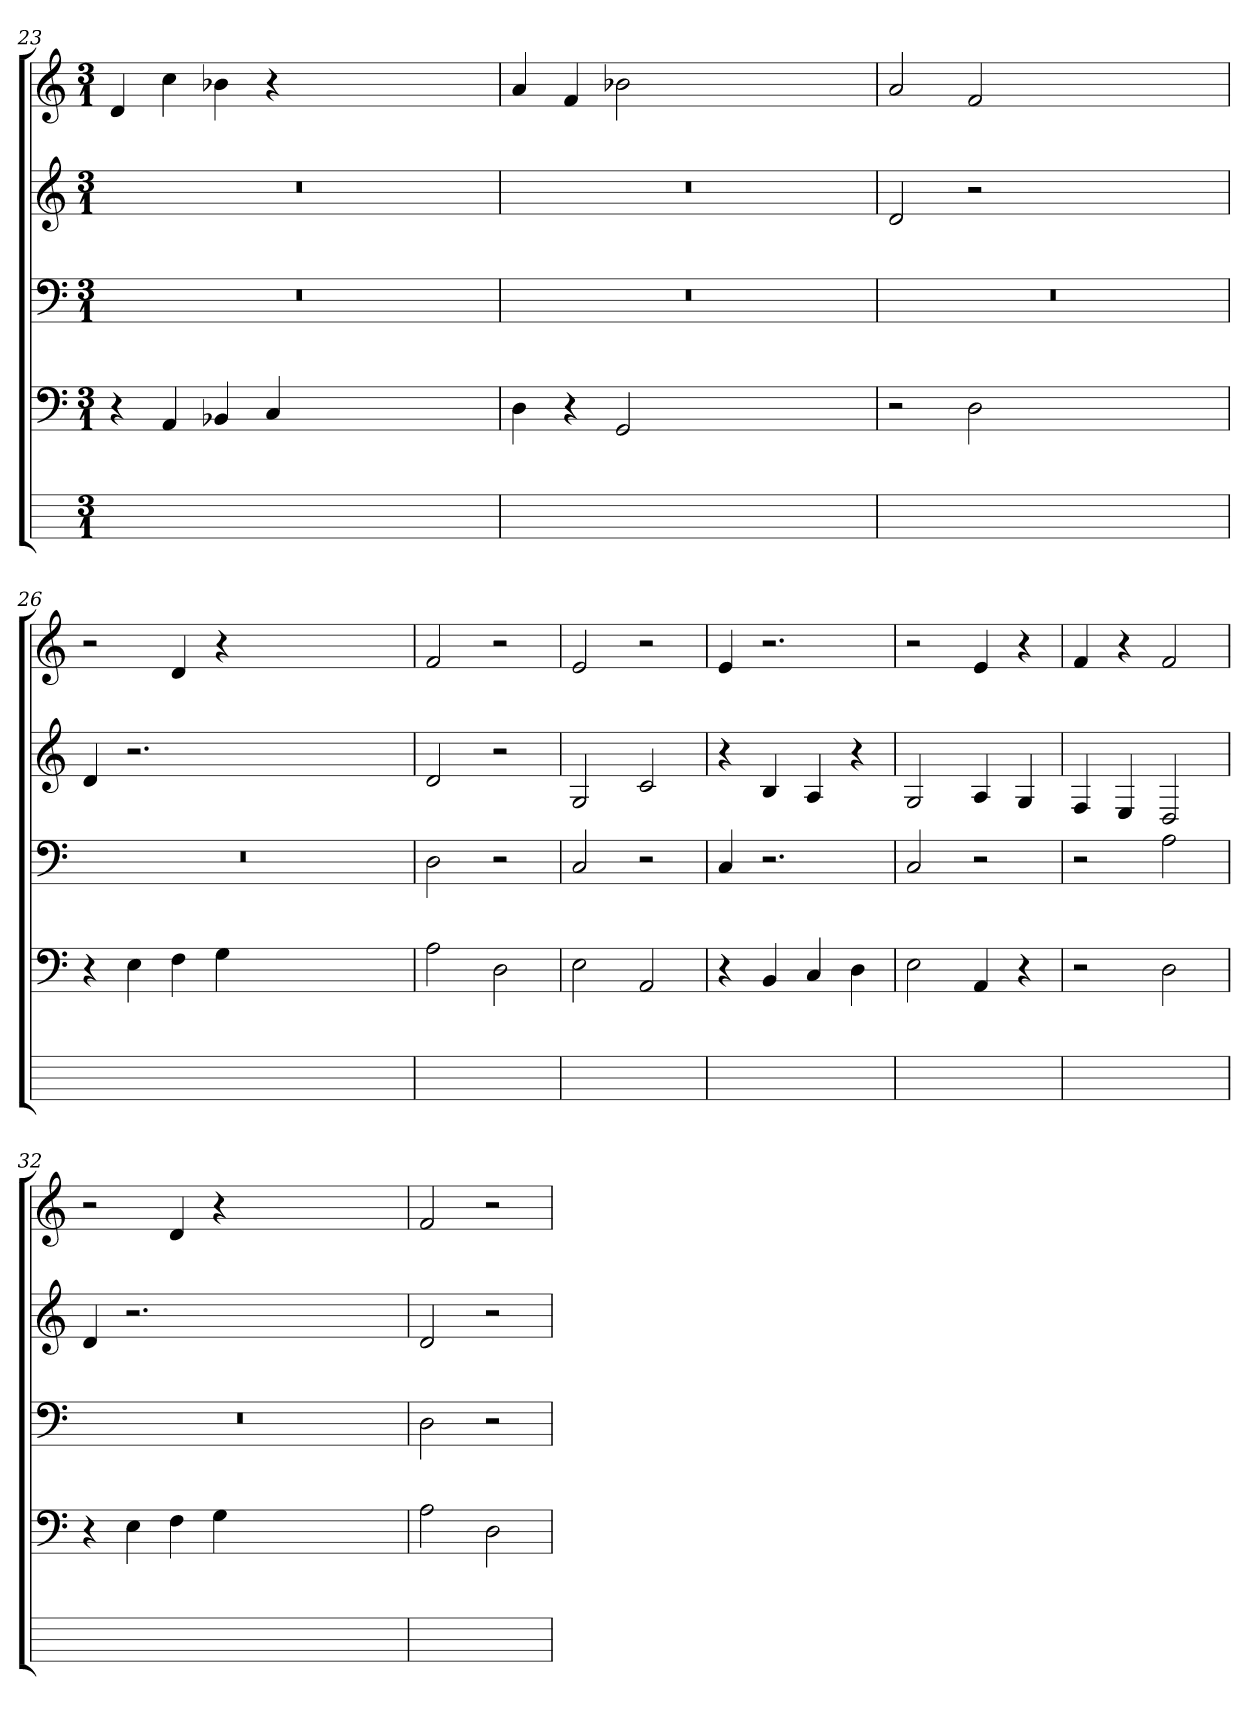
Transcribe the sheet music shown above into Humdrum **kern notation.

**kern	**kern	**kern	**kern	**kern
*part5	*part4	*part3	*part2	*part1
*staff5	*staff4	*staff3	*staff2	*staff1
*	*clefF4	*clefF4	*clefG2	*clefG2
*	*k[]	*k[]	*k[]	*k[]
*	*C:	*C:	*C:	*C:
*M3/1	*M3/1	*M3/1	*M3/1	*M3/1
=23	=23	=23	=23	=23
0.ryy	4r	0.r	0.r	4di
.	4AA	.	.	4cc
.	4BB-X	.	.	4b-X
.	4C	.	.	4r
.	0ryy	.	.	0ryy
=24	=24	=24	=24	=24
0.ryy	4D	0.r	0.r	4a
.	4r	.	.	4f
.	2GG	.	.	2b-X
.	0ryy	.	.	0ryy
=25	=25	=25	=25	=25
0.ryy	2r	0.r	2dj	2a
.	2D	.	2r	2f
.	0ryy	.	0ryy	0ryy
=26	=26	=26	=26	=26
0.ryy	4r	0.r	4d	2r
.	4E	.	2.r	.
.	4F	.	.	4d
.	4G	.	.	4r
.	0ryy	.	0ryy	0ryy
=27	=27	=27	=27	=27
1ryy	2A	2Dj	2dj	2f
.	2D	2r	2r	2r
=28	=28	=28	=28	=28
1ryy	2E	2C	2G	2e
.	2AA	2r	2c	2r
=29	=29	=29	=29	=29
1ryy	4r	4Cj	4r	4ej
.	4BB	2.r	4B	2.r
.	4C	.	4A	.
.	4D	.	4r	.
=30	=30	=30	=30	=30
1ryy	2E	2Cj	2G	2r
.	4AA	2r	4A	4e
.	4r	.	4Gi	4r
=31	=31	=31	=31	=31
1ryy	2r	2r	4F	4f
.	.	.	4Ei	4r
.	2D	2AZ	2D	2fj
=32	=32	=32	=32	=32
0.ryy	4r	0.r	4d	2r
.	4E	.	2.r	.
.	4F	.	.	4d
.	4G	.	.	4r
.	0ryy	.	0ryy	0ryy
=33	=33	=33	=33	=33
1ryy	2A	2Dj	2dj	2f
.	2D	2r	2r	2r
=	=	=	=	=
*-	*-	*-	*-	*-
